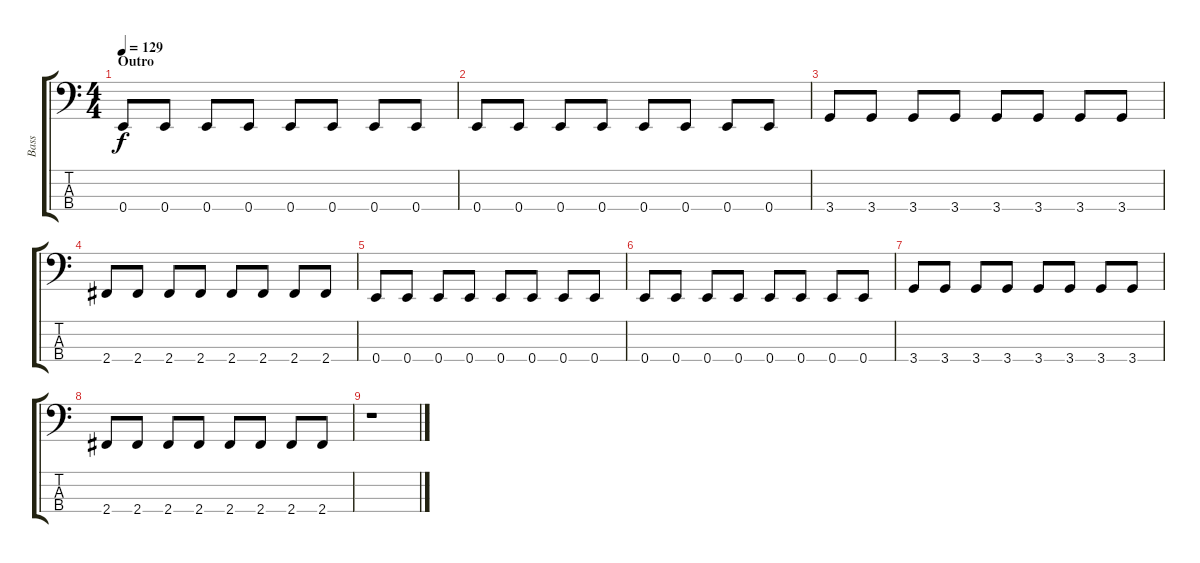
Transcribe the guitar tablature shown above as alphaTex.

\track ("Bass" "Bass") {instrument electricbasspick}
\staff {score tabs}
\tuning (G2 D2 A1 E1) {hide}
\ts (4 4)
\section ("" "Outro")
\tempo 129
\clef f4
\ks c
0.4.8{dy f} 0.4.8 0.4.8 0.4.8 0.4.8 0.4.8 0.4.8 0.4.8 |
0.4.8 0.4.8 0.4.8 0.4.8 0.4.8 0.4.8 0.4.8 0.4.8 |
3.4.8 3.4.8 3.4.8 3.4.8 3.4.8 3.4.8 3.4.8 3.4.8 |
2.4.8 2.4.8 2.4.8 2.4.8 2.4.8 2.4.8 2.4.8 2.4.8 |
0.4.8 0.4.8 0.4.8 0.4.8 0.4.8 0.4.8 0.4.8 0.4.8 |
0.4.8 0.4.8 0.4.8 0.4.8 0.4.8 0.4.8 0.4.8 0.4.8 |
3.4.8 3.4.8 3.4.8 3.4.8 3.4.8 3.4.8 3.4.8 3.4.8 |
2.4.8 2.4.8 2.4.8 2.4.8 2.4.8 2.4.8 2.4.8 2.4.8 |
r.1
